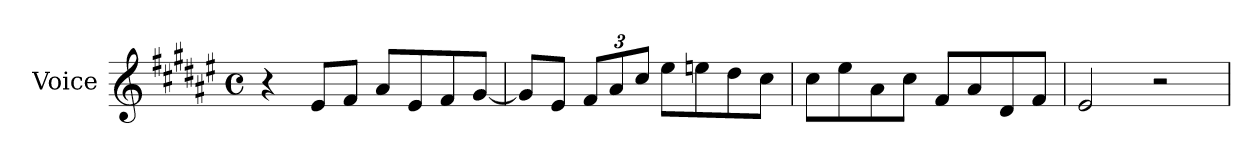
**kern
*part1
*staff1
*I"Voice
*I'Voice
*clefG2
*k[f#c#g#d#a#e#]
*M4/4
*met(c)
=1
4r
8e#/L
8f#/J
8a#/L
8e#/
8f#/
[<8g#/J
=2
8g#/L]
8e#/J
12f#/L
12a#/
12cc#/J
8ee#\L
8een\
8dd#\
8cc#\J
=3
8cc#\L
8ee#\
8a#\
8cc#\J
8f#/L
8a#/
8d#/
8f#/J
=4
2e#/
2rcc
=
*-
